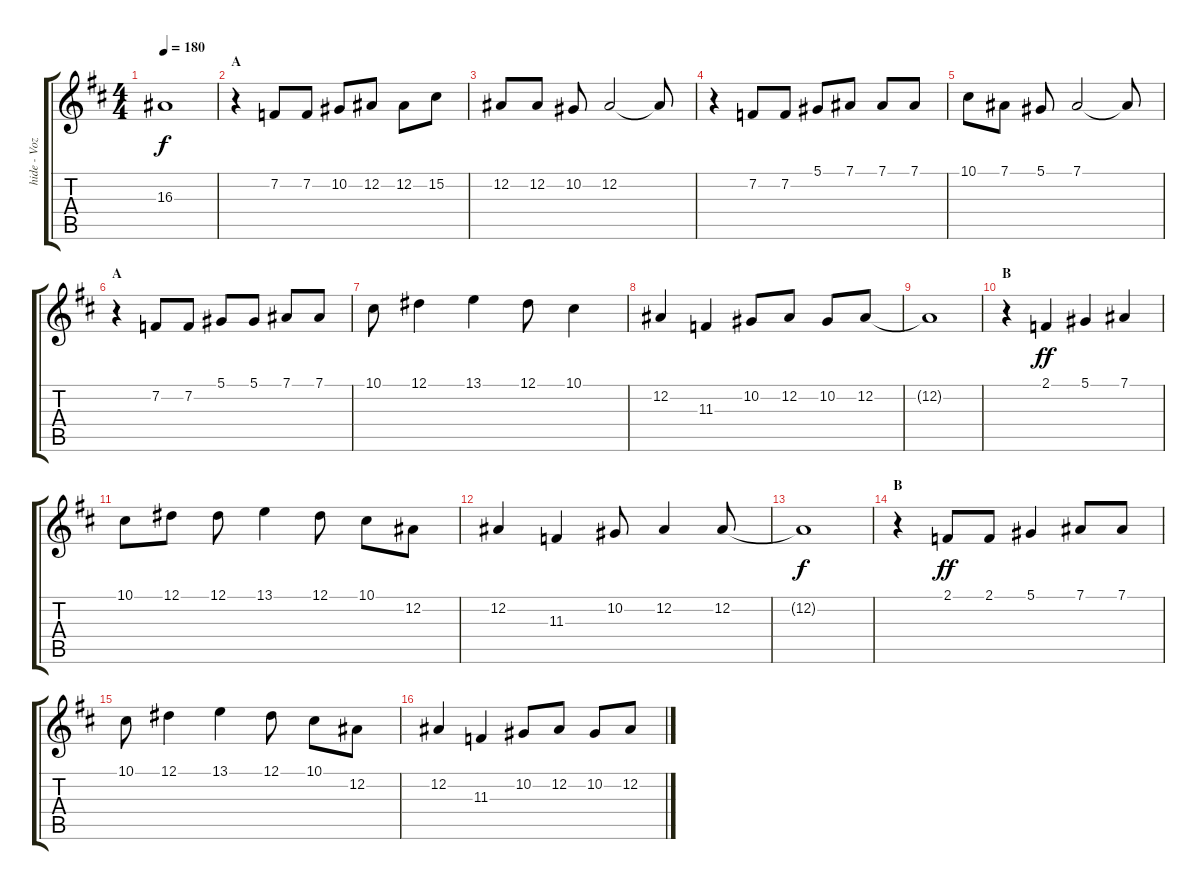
\track ("hide - Voz -" "hide - Voz") {instrument violin}
\staff {score tabs}
\tuning (Eb4 Bb3 Gb3 Db3 Ab2 Eb2) {hide}
\ts (4 4)
\tempo 180
\clef g2
\ks bminor
16.3{t}.1{dy f} |
\section ("" "A")
r.4 7.2.8 7.2.8 10.2.8 12.2.8 12.2.8 15.2.8 |
12.2.8 12.2.8 10.2.8 12.2.2 12.2{t}.8 |
r.4 7.2.8 7.2.8 5.1.8 7.1.8 7.1.8 7.1.8 |
10.1.8 7.1.8 5.1.8 7.1.2 7.1{t}.8 |
\section ("" "A")
r.4 7.2.8 7.2.8 5.1.8 5.1.8 7.1.8 7.1.8 |
10.1.8 12.1.4 13.1.4 12.1.8 10.1.4 |
12.2.4 11.3.4 10.2.8 12.2.8 10.2.8 12.2.8 |
12.2{t}.1 |
\section ("" "B")
r.4 2.1.4{dy ff} 5.1.4 7.1.4 |
10.1.8 12.1.8 12.1.8 13.1.4 12.1.8 10.1.8 12.2.8 |
12.2.4 11.3.4 10.2.8 12.2.4 12.2.8 |
12.2{t}.1{dy f} |
\section ("" "B")
r.4 2.1.8{dy ff} 2.1.8 5.1.4 7.1.8 7.1.8 |
10.1.8 12.1.4 13.1.4 12.1.8 10.1.8 12.2.8 |
12.2.4 11.3.4 10.2.8 12.2.8 10.2.8 12.2.8
